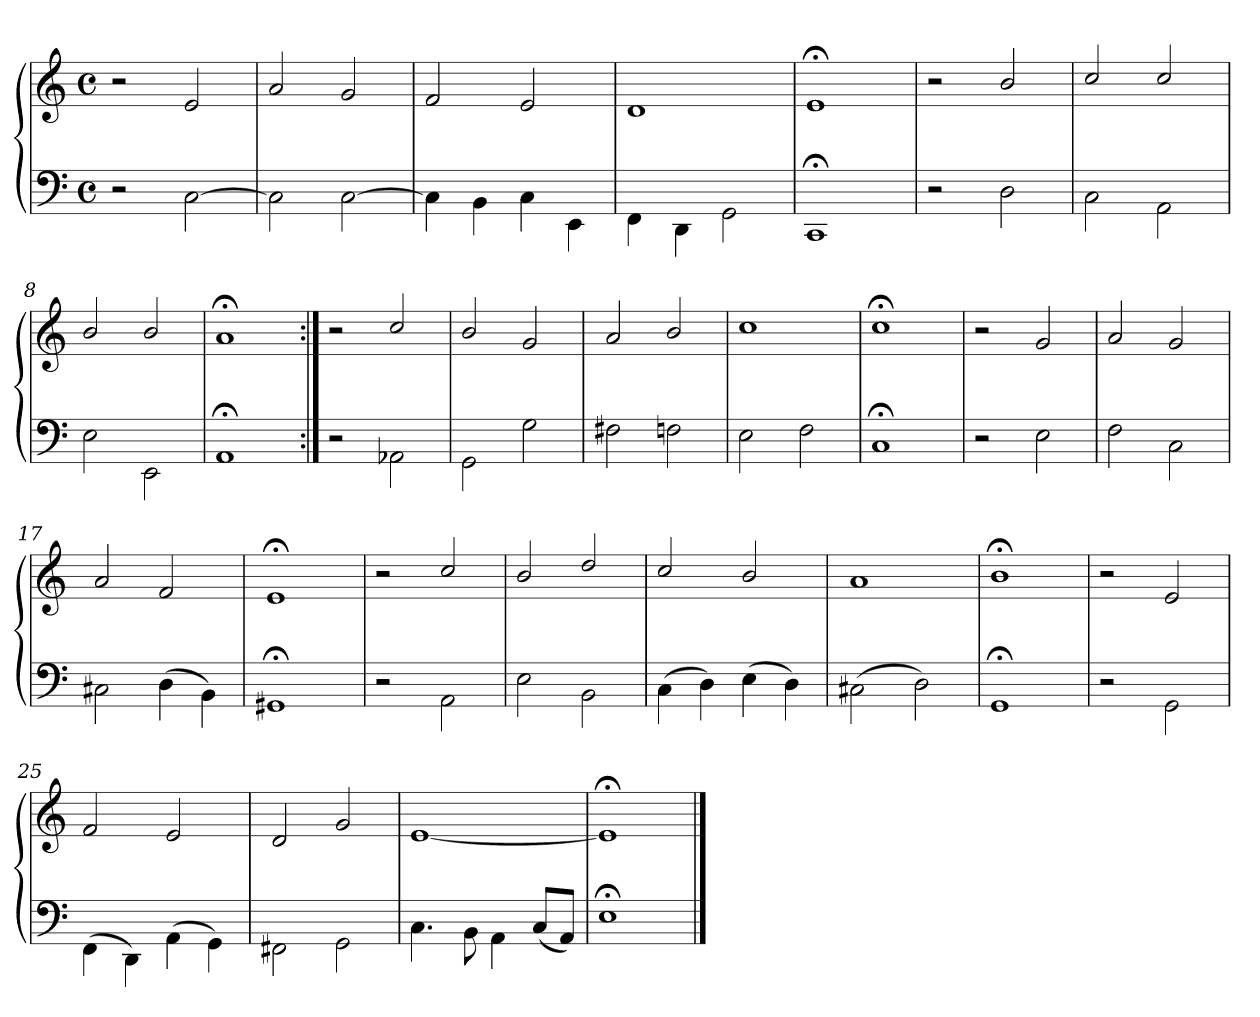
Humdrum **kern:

**kern	**kern
*part1	*part1
*staff2	*staff1
*clefF4	*clefG2
*M4/4	*M4/4
*met(c)	*met(c)
=1	=1
2r	2r
[2C\	2e/
=2	=2
2C\]	2a/
[2C\	2g/
=3	=3
4C\]	2f/
4BB\	.
4C\	2e/
4EE\	.
=4	=4
4FF\	1d/
4DD\	.
2GG\	.
=5	=5
1CC;\	1e;</
=6	=6
2r	2r
2D\	2b/
=7	=7
2C\	2cc/
2AA\	2cc/
=8	=8
2E\	2b/
2EE\	2b/
=9	=9
1AA;\	1a;</
!!LO:LB:g=z
=10:|!	=10:|!
2r	2r
2AA-X\	2cc/
=11	=11
2GG\	2b/
2G\	2g/
=12	=12
2F#X\	2a/
2Fn\	2b/
=13	=13
2E\	1cc/
2F\	.
=14	=14
1C;\	1cc;</
=15	=15
2r	2r
2E\	2g/
=16	=16
2F\	2a/
2C\	2g/
=17	=17
2C#X\	2a/
(4D\	2f/
4BB\)	.
=18	=18
1GG#X;\	1e;</
!!LO:PB:g=z
=19	=19
2r	2r
2AA\	2cc/
=20	=20
2E\	2b/
2BB\	2dd/
=21	=21
(4C\	2cc/
4D\)	.
(4E\	2b/
4D\)	.
=22	=22
(2C#X\	1a/
2D\)	.
=23	=23
1GG;\	1b;</
=24	=24
2r	2r
2GG\	2e/
=25	=25
(4FF\	2f/
4DD\)	.
(4AA\	2e/
4GG\)	.
=26	=26
2FF#X\	2d/
2GG\	2g/
=27	=27
4.C\	[1e/
8BB\	.
4AA\	.
(8CL	.
8AAJ)	.
=28	=28
1E;\	1e;</]
==	==
*-	*-
